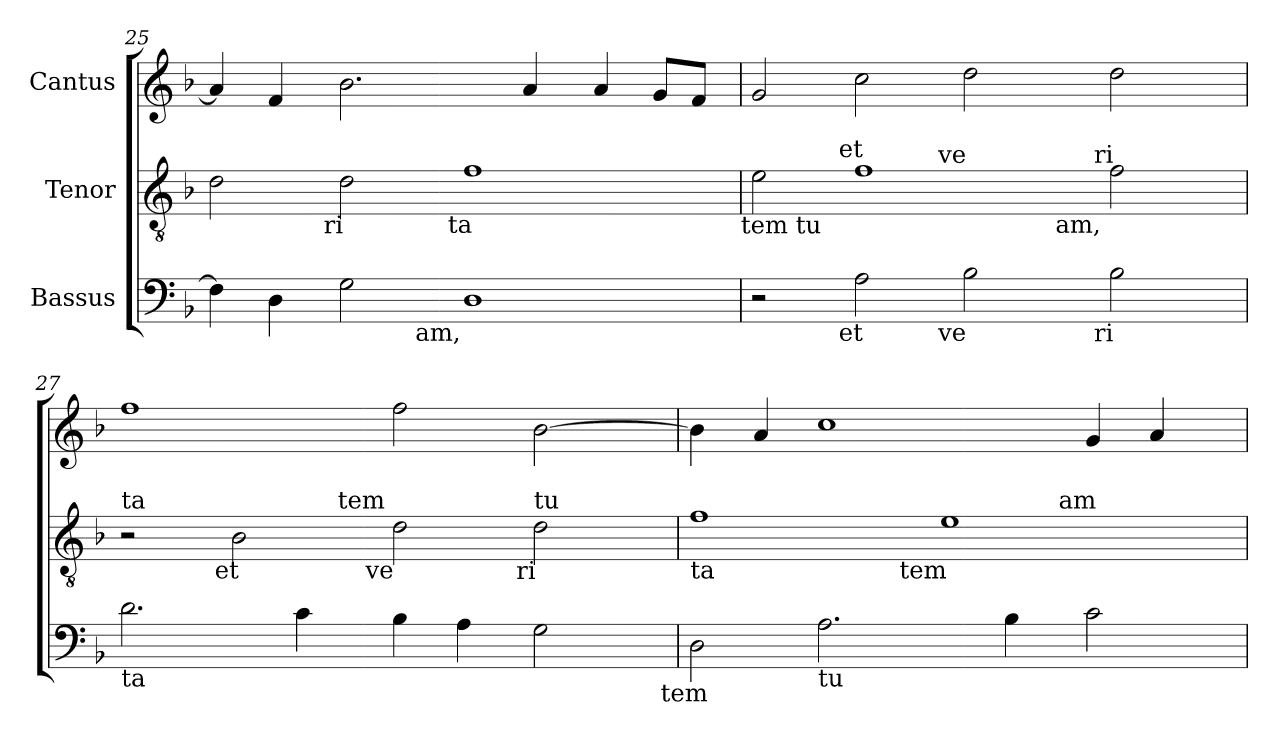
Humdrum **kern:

**kern	**kern	**kern
*part3	*part2	*part1
*staff3	*staff2	*staff1
*I"Bassus	*I"Tenor	*I"Cantus
*clefF4	*clefGv2	*clefG2
*ITrd7c12	*	*
*k[b-]	*k[b-]	*k[b-]
*F:	*F:	*F:
=25	=25	=25
!	!LO:TX:b:t=ve	!
*^	*^	*
*	*	*	*^	*
4FF\]	2..ryy	2d\	4...ryy	2ryy	4a/]
4DD\	.	.	.	.	4f/
!	!	!	!LO:TX:b:t=ri	!	!
.	.	.	1ryy	.	.
2GG\	.	2d\	.	4...ryy	2.b-\
!	!LO:TX:b:t=am,	!	!	!	!
.	1ryy	.	.	.	.
!	!	!	!	!LO:TX:b:t=ta	!
.	.	.	.	1ryy	.
1DD	.	1f	.	.	.
.	.	.	.	.	4a/
.	.	.	2ryy	.	.
.	.	.	.	.	4a/
.	.	.	.	.	8g/L
.	8ryy	.	.	.	8f/J
.	.	.	32ryy	32ryy	.
!	!	!LO:TX:b:t=tem tu	!	!	!
=26	=26	=26	=26	=26	=26
*	*^	*	*	*^	*
2r	4...ryy	2...ryy	2e\	4...ryy	2...ryy	1ryy	2g/
!	!	!	!	!LO:TX:a:t=et	!	!	!
!	!LO:TX:b:t=et	!	!	!	!	!	!
.	1ryy	.	.	1ryy	.	.	.
2AA\	.	.	1f	.	.	.	2cc\
!	!	!	!	!	!LO:TX:a:t=ve	!	!
!	!	!LO:TX:b:t=ve	!	!	!	!	!
.	.	1ryy	.	.	1ryy	.	.
2BB-\	.	.	.	.	.	4ryy	2dd\
.	.	.	.	.	.	16.ryy	.
!	!	!	!	!	!	!LO:TX:b:t=am,	!
.	.	.	.	.	.	2ryy	.
!	!	!	!	!LO:TX:a:t=ri	!	!	!
!	!LO:TX:b:t=ri	!	!	!	!	!	!
.	2ryy	.	.	2ryy	.	.	.
2BB-\	.	.	2f\	.	.	.	2dd\
.	.	.	.	.	.	8ryy	.
.	.	16ryy	.	.	16ryy	.	.
.	32ryy	.	.	32ryy	.	32ryy	.
=27	=27	=27	=27	=27	=27	=27	=27
!	!	!	!LO:TX:a:t=ta	!	!	!	!
!LO:TX:b:t=ta	!	!	!	!	!	!	!
*	*v	*v	*	*	*	*	*
2.D\	1ryy	2r	4...ryy	2..ryy	2...ryy	1ff
!	!	!	!LO:TX:b:t=et	!	!	!
.	.	.	1ryy	.	.	.
.	.	2B-\	.	.	.	.
4C\	.	.	.	.	.	.
!	!	!	!	!LO:TX:a:t=tem	!	!
.	.	.	.	1ryy	.	.
!	!	!	!	!	!LO:TX:b:t=ve	!
.	.	.	.	.	1ryy	.
4BB-\	2ryy	2d\	.	.	.	2ff\
4AA\	.	.	.	.	.	.
!	!	!	!LO:TX:b:t=ri	!	!	!
.	.	.	2ryy	.	.	.
!	!	!LO:TX:a:t=tu	!	!	!	!
2GG\	4...ryy	2d\	.	.	.	[>2b-\
.	.	.	.	8ryy	.	.
.	.	.	.	.	16ryy	.
!	!LO:TX:b:t=tem	!	!	!	!	!
.	32ryy	.	32ryy	.	.	.
=28	=28	=28	=28	=28	=28	=28
!	!	!LO:TX:b:t=ta	!	!	!	!
*v	*v	*	*	*	*	*
*	*	*	*v	*v	*
2DD\	1f	2..ryy	1ryy	4b-\]
.	.	.	.	4a/
!LO:TX:b:t=tu	!	!	!	!
2.AA\	.	.	.	1cc
!	!	!LO:TX:b:t=tem	!	!
.	.	1ryy	.	.
.	1e	.	4..ryy	.
4BB-\	.	.	.	.
!	!	!	!LO:TX:a:t=am	!
.	.	.	2ryy	.
2C\	.	.	.	4g/
.	.	.	.	4a/
.	.	8ryy	.	.
.	.	.	16ryy	.
*	*v	*v	*v	*
=	=	=
*-	*-	*-
